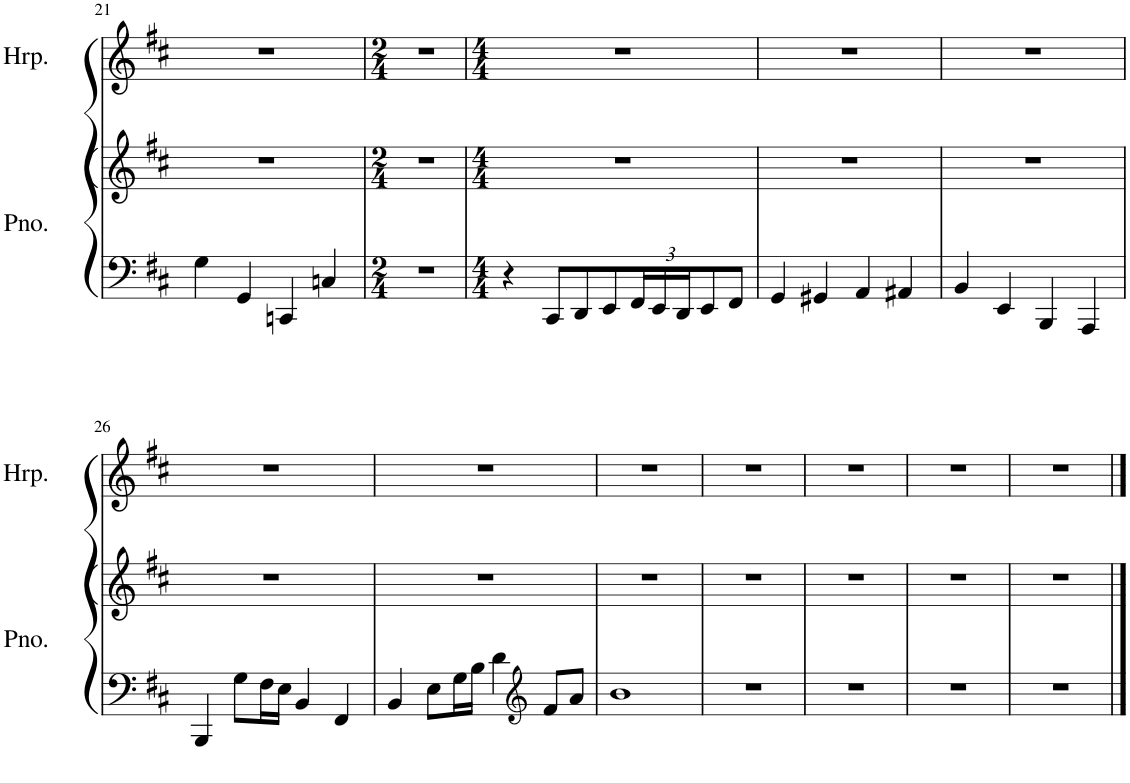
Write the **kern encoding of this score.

**kern	**kern	**kern
*part2	*part2	*part1
*staff3	*staff2	*staff1
*I"Piano	*	*I"Harp
*I'Pno.	*	*I'Hrp.
!!LO:PB:g=z
*clefF4	*clefG2	*clefG2
*k[f#c#]	*k[f#c#]	*k[f#c#]
*M4/4	*M4/4	*M4/4
=21	=21	=21
4G\	1r	1r
4GG/	.	.
4CCn/	.	.
4Cn/	.	.
=22	=22	=22
*M2/4	*M2/4	*M2/4
2r	2r	2r
=23	=23	=23
*M4/4	*M4/4	*M4/4
4r	1r	1r
8CC#/L	.	.
8DD/	.	.
8EE/	.	.
*Xbrackettup	*	*
24FF#/L	.	.
24EE/	.	.
24DD/J	.	.
8EE/	.	.
8FF#/J	.	.
=24	=24	=24
4GG/	1r	1r
4GG#X/	.	.
4AA/	.	.
4AA#X/	.	.
=25	=25	=25
4BB/	1r	1r
4EE/	.	.
4BBB/	.	.
4AAA/	.	.
!!LO:LB:g=z
=26	=26	=26
4BBB/	1r	1r
8G\L	.	.
16F#\L	.	.
16E\JJ	.	.
4BB/	.	.
4FF#/	.	.
=27	=27	=27
4BB/	1r	1r
8E\L	.	.
16G\L	.	.
16B\JJ	.	.
4d\	.	.
*clefG2	*	*
8f#/L	.	.
8a/J	.	.
=28	=28	=28
1b	1r	1r
=29	=29	=29
1r	1r	1r
=30	=30	=30
1r	1r	1r
=31	=31	=31
1r	1r	1r
=32	=32	=32
1r	1r	1r
==	==	==
*-	*-	*-
